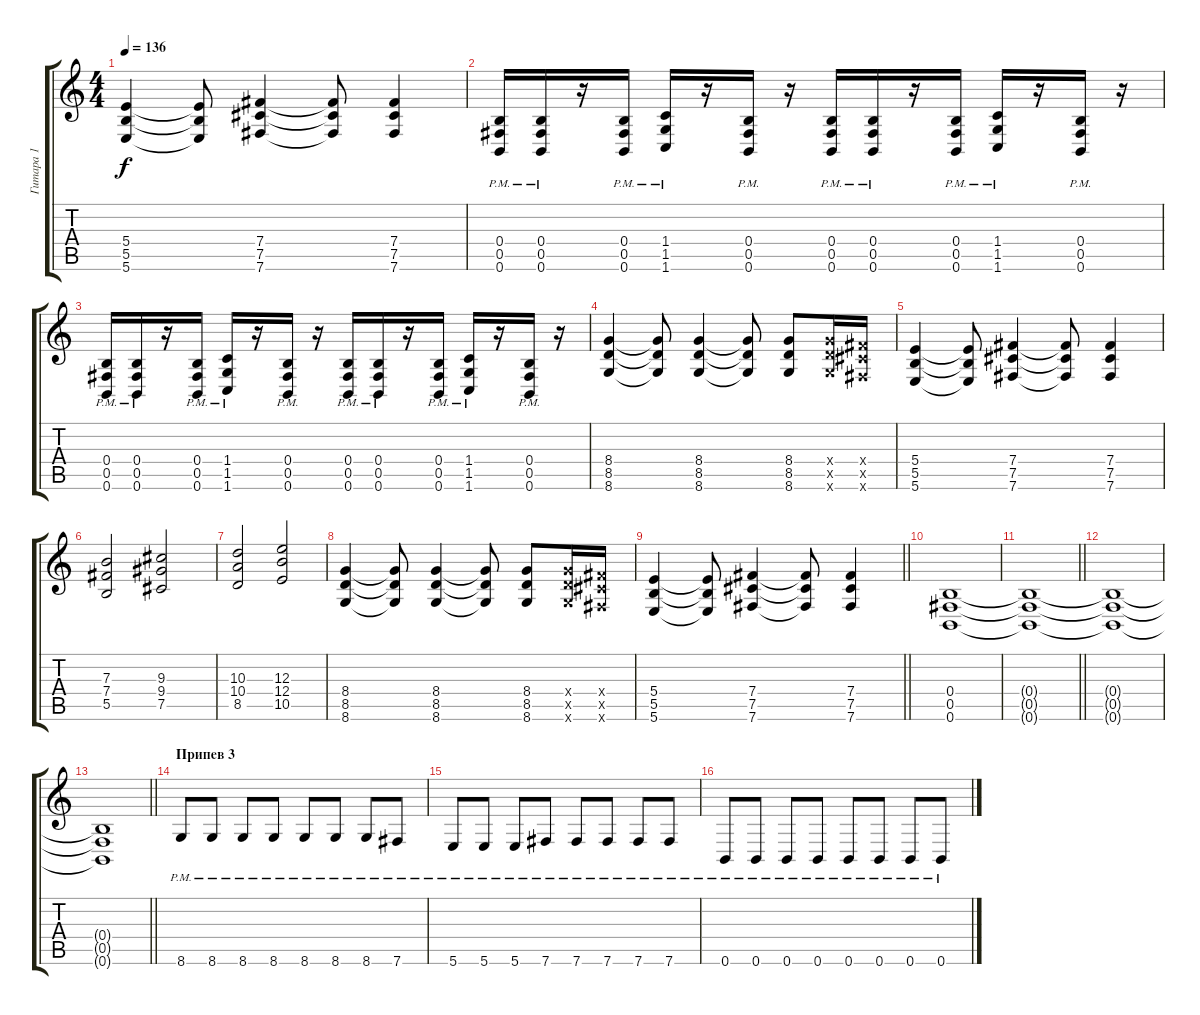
\track ("Гитара 1" "Гитара 1") {instrument distortionguitar}
\staff {score tabs}
\tuning (Db4 Ab3 E3 B2 Gb2 B1) {hide}
\ts (4 4)
\tempo 136
\clef g2
\ks c
(5.4 5.5 5.6).4{dy f} (5.4{t} 5.5{t} 5.6{t}).8 (7.4 7.5 7.6).4 (7.4{t} 7.5{t} 7.6{t}).8 (7.4 7.5 7.6).4 |
(0.4{pm} 0.5{pm} 0.6{pm}).16 (0.4{pm} 0.5{pm} 0.6{pm}).16 r.16 (0.4{pm} 0.5{pm} 0.6{pm}).16 (1.4{pm} 1.5{pm} 1.6{pm}).16 r.16 (0.4{pm} 0.5{pm} 0.6{pm}).16 r.16 (0.4{pm} 0.5{pm} 0.6{pm}).16 (0.4{pm} 0.5{pm} 0.6{pm}).16 r.16 (0.4{pm} 0.5{pm} 0.6{pm}).16 (1.4{pm} 1.5{pm} 1.6{pm}).16 r.16 (0.4{pm} 0.5{pm} 0.6{pm}).16 r.16 |
(0.4{pm} 0.5{pm} 0.6{pm}).16 (0.4{pm} 0.5{pm} 0.6{pm}).16 r.16 (0.4{pm} 0.5{pm} 0.6{pm}).16 (1.4{pm} 1.5{pm} 1.6{pm}).16 r.16 (0.4{pm} 0.5{pm} 0.6{pm}).16 r.16 (0.4{pm} 0.5{pm} 0.6{pm}).16 (0.4{pm} 0.5{pm} 0.6{pm}).16 r.16 (0.4{pm} 0.5{pm} 0.6{pm}).16 (1.4{pm} 1.5{pm} 1.6{pm}).16 r.16 (0.4{pm} 0.5{pm} 0.6{pm}).16 r.16 |
(8.4 8.5 8.6).4 (8.4{t} 8.5{t} 8.6{t}).8 (8.4 8.5 8.6).4 (8.4{t} 8.5{t} 8.6{t}).8 (8.4 8.5 8.6).8 (8.4{x} 8.5{x} 8.6{x}).16 (7.4{x} 7.5{x} 7.6{x}).16 |
(5.4 5.5 5.6).4 (5.4{t} 5.5{t} 5.6{t}).8 (7.4 7.5 7.6).4 (7.4{t} 7.5{t} 7.6{t}).8 (7.4 7.5 7.6).4 |
(7.3 7.4 5.5).2 (9.3 9.4 7.5).2 |
(10.3 10.4 8.5).2 (12.3 12.4 10.5).2 |
(8.4 8.5 8.6).4 (8.4{t} 8.5{t} 8.6{t}).8 (8.4 8.5 8.6).4 (8.4{t} 8.5{t} 8.6{t}).8 (8.4 8.5 8.6).8 (8.4{x} 8.5{x} 8.6{x}).16 (7.4{x} 7.5{x} 7.6{x}).16 |
\barLineRight lightlight
(5.4 5.5 5.6).4 (5.4{t} 5.5{t} 5.6{t}).8 (7.4 7.5 7.6).4 (7.4{t} 7.5{t} 7.6{t}).8 (7.4 7.5 7.6).4 |
(0.4 0.5 0.6).1 |
\barLineRight lightlight
(0.4{t} 0.5{t} 0.6{t}).1 |
(0.4{t} 0.5{t} 0.6{t}).1 |
\barLineRight lightlight
(0.4{t} 0.5{t} 0.6{t}).1 |
\section ("" "Припев 3")
8.6{pm}.8 8.6{pm}.8 8.6{pm}.8 8.6{pm}.8 8.6{pm}.8 8.6{pm}.8 8.6{pm}.8 7.6{pm}.8 |
5.6{pm}.8 5.6{pm}.8 5.6{pm}.8 7.6{pm}.8 7.6{pm}.8 7.6{pm}.8 7.6{pm}.8 7.6{pm}.8 |
0.6{pm}.8 0.6{pm}.8 0.6{pm}.8 0.6{pm}.8 0.6{pm}.8 0.6{pm}.8 0.6{pm}.8 0.6{pm}.8
